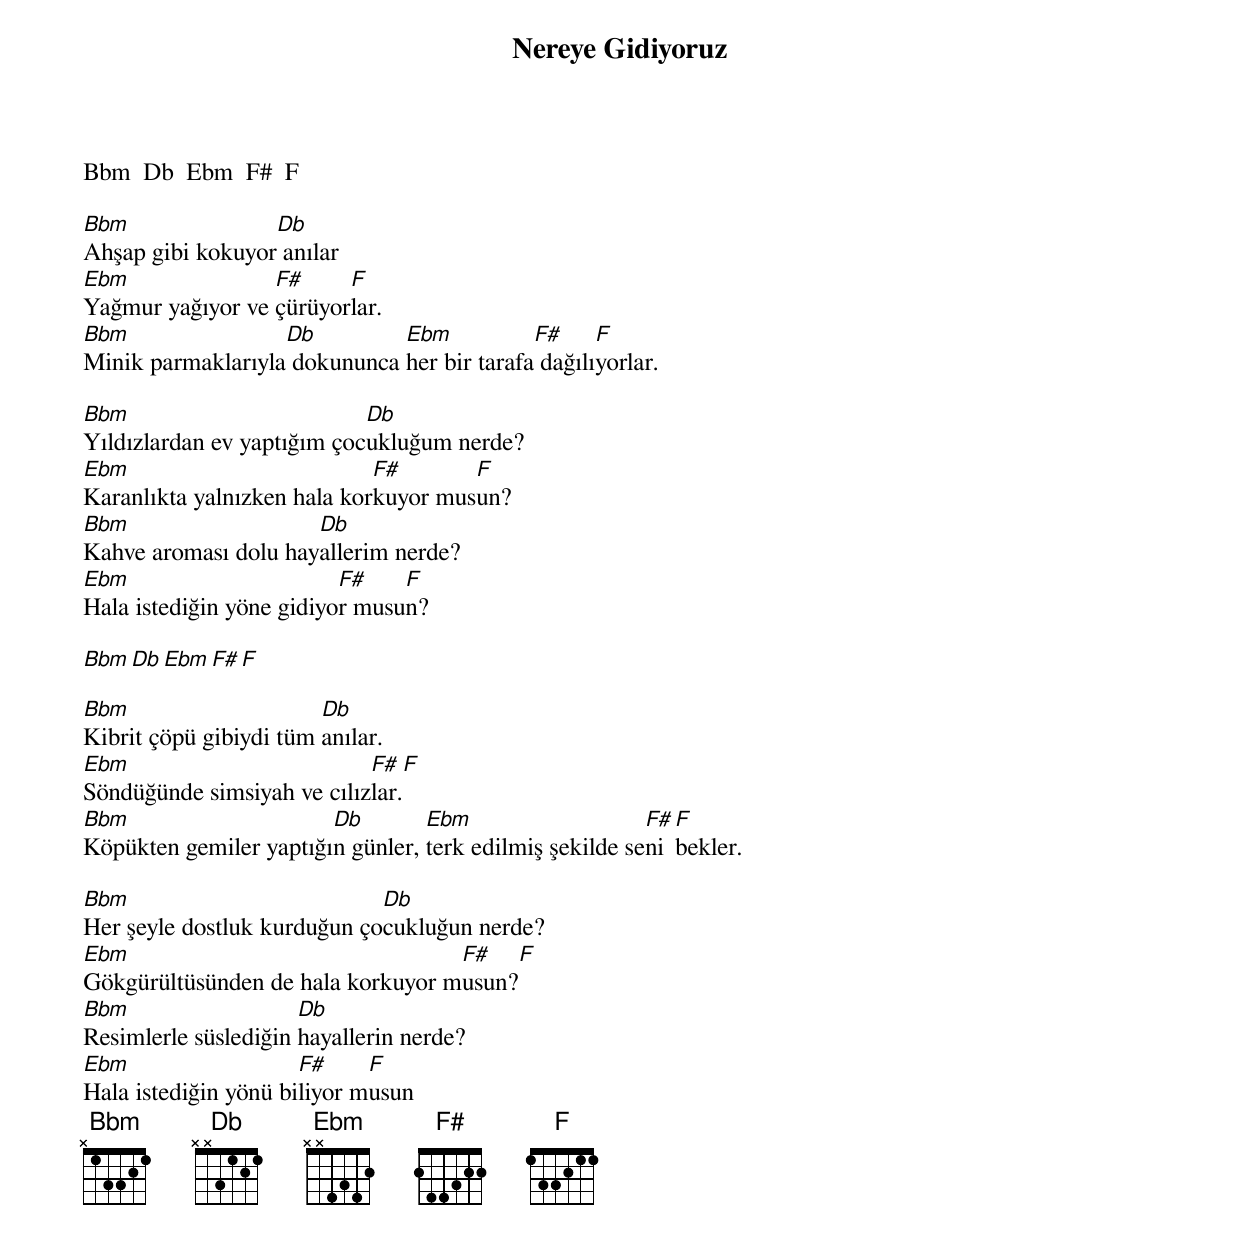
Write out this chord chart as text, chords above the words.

{title: Nereye Gidiyoruz}
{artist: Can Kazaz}

Bbm  Db  Ebm  F#  F

Bbm               Db
Ahşap gibi kokuyor anılar
Ebm               F#     F
Yağmur yağıyor ve çürüyorlar.
Bbm                Db         Ebm           F#     F
Minik parmaklarıyla dokununca her bir tarafa dağılıyorlar.

Bbm                         Db
Yıldızlardan ev yaptığım çocukluğum nerde?
Ebm                          F#       F
Karanlıkta yalnızken hala korkuyor musun?
Bbm                   Db
Kahve aroması dolu hayallerim nerde?
Ebm                       F#    F
Hala istediğin yöne gidiyor musun?

Bbm  Db  Ebm  F#  F

Bbm                     Db
Kibrit çöpü gibiydi tüm anılar.
Ebm                         F#  F
Söndüğünde simsiyah ve cılızlar.
Bbm                     Db        Ebm                    F# F
Köpükten gemiler yaptığın günler, terk edilmiş şekilde seni bekler.

Bbm                          Db
Her şeyle dostluk kurduğun çocukluğun nerde?
Ebm                                F#     F
Gökgürültüsünden de hala korkuyor musun?
Bbm                   Db
Resimlerle süslediğin hayallerin nerde?
Ebm                   F#     F
Hala istediğin yönü biliyor musun
